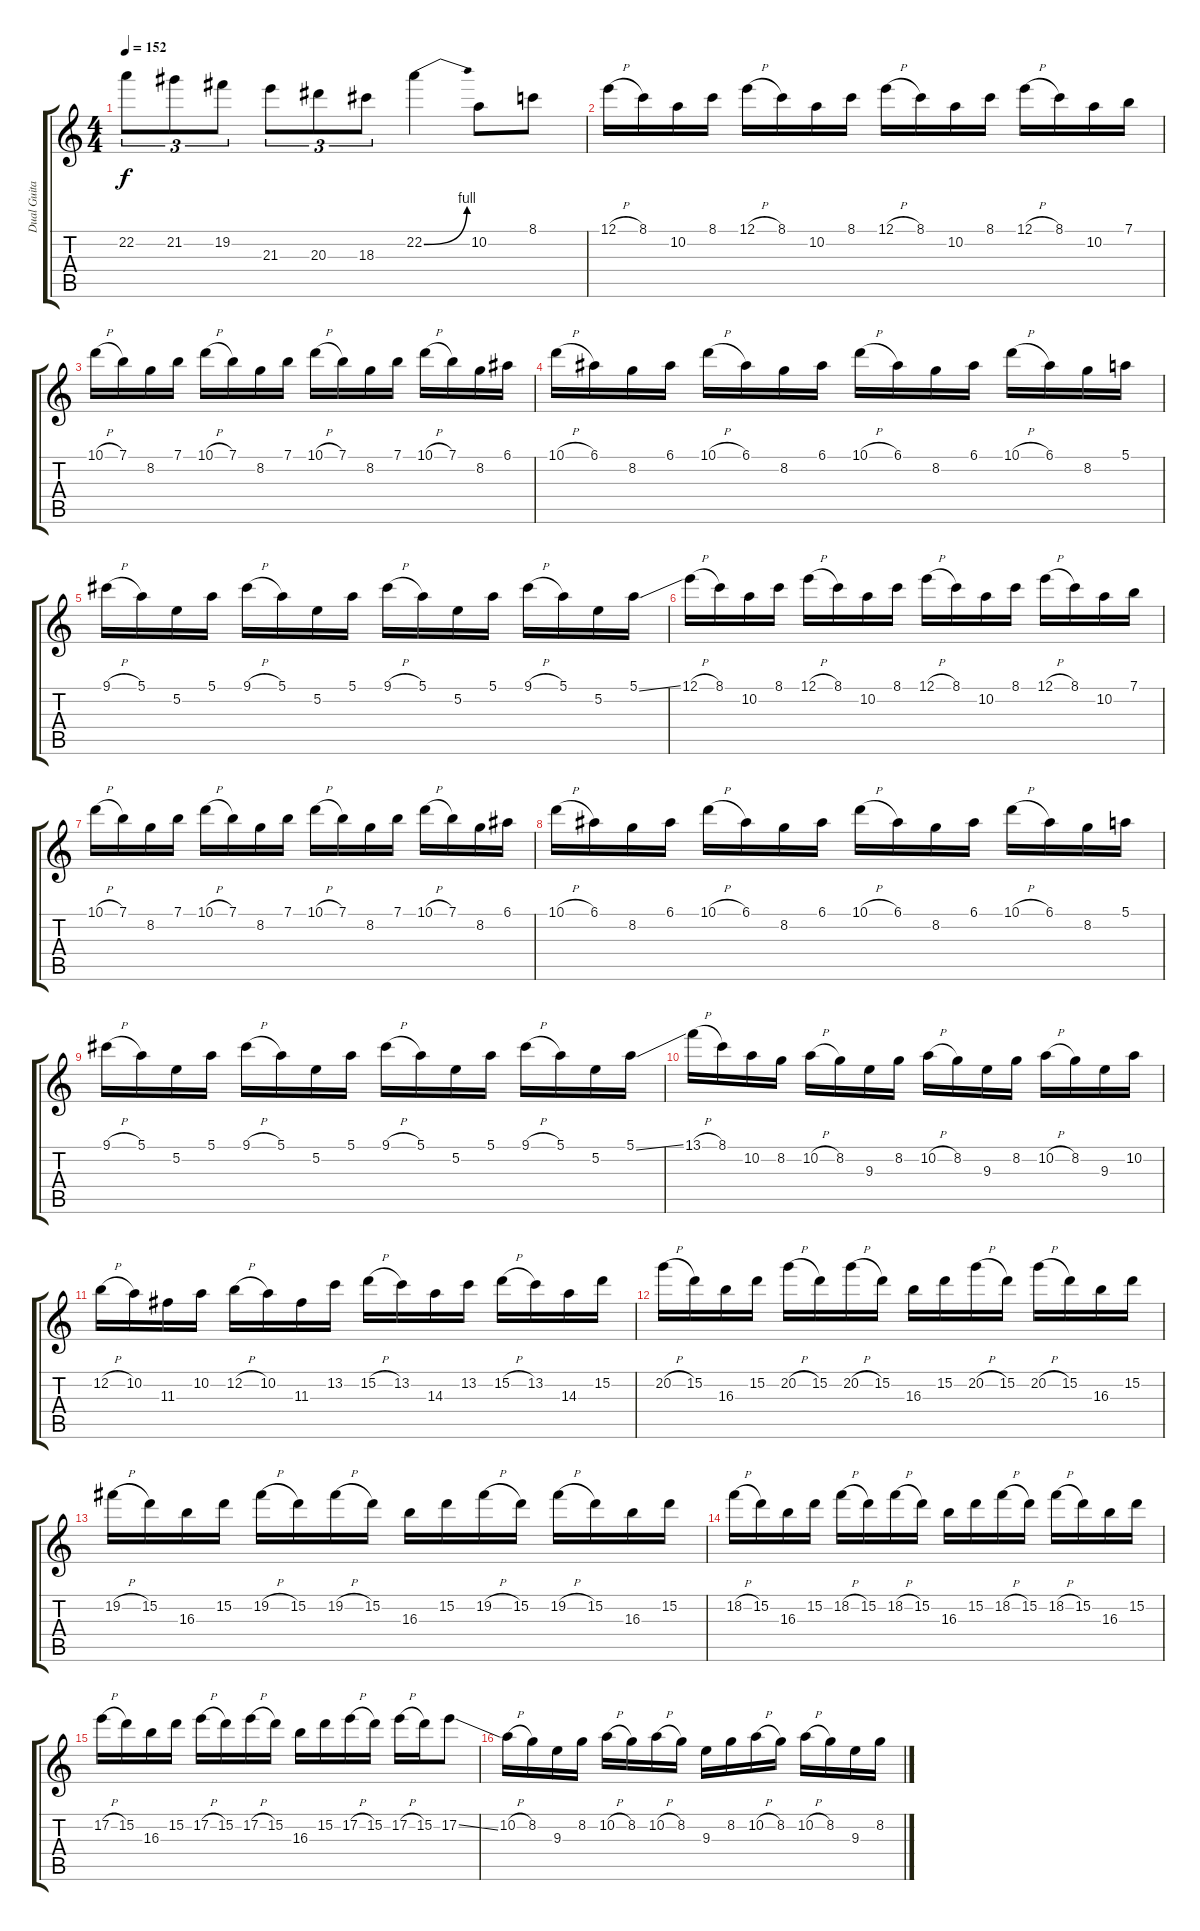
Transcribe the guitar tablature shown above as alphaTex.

\track ("Dual Guitar" "Dual Guita") {instrument distortionguitar}
\staff {score tabs}
\tuning (E4 B3 G3 D3 A2 E2) {hide}
\ts (4 4)
\tempo 152
\clef g2
\ks c
22.2.8{tu (3 2) dy f} 21.2.8{tu (3 2)} 19.2.8{tu (3 2)} 21.3.8{tu (3 2)} 20.3.8{tu (3 2)} 18.3.8{tu (3 2)} 22.2{be (bend 0 0 60 4)}.4 10.2.8 8.1.8 |
12.1{h}.16 8.1.16 10.2.16 8.1.16 12.1{h}.16 8.1.16 10.2.16 8.1.16 12.1{h}.16 8.1.16 10.2.16 8.1.16 12.1{h}.16 8.1.16 10.2.16 7.1.16 |
10.1{h}.16 7.1.16 8.2.16 7.1.16 10.1{h}.16 7.1.16 8.2.16 7.1.16 10.1{h}.16 7.1.16 8.2.16 7.1.16 10.1{h}.16 7.1.16 8.2.16 6.1.16 |
10.1{h}.16 6.1.16 8.2.16 6.1.16 10.1{h}.16 6.1.16 8.2.16 6.1.16 10.1{h}.16 6.1.16 8.2.16 6.1.16 10.1{h}.16 6.1.16 8.2.16 5.1.16 |
9.1{h}.16 5.1.16 5.2.16 5.1.16 9.1{h}.16 5.1.16 5.2.16 5.1.16 9.1{h}.16 5.1.16 5.2.16 5.1.16 9.1{h}.16 5.1.16 5.2.16 5.1{ss}.16 |
12.1{h}.16 8.1.16 10.2.16 8.1.16 12.1{h}.16 8.1.16 10.2.16 8.1.16 12.1{h}.16 8.1.16 10.2.16 8.1.16 12.1{h}.16 8.1.16 10.2.16 7.1.16 |
10.1{h}.16 7.1.16 8.2.16 7.1.16 10.1{h}.16 7.1.16 8.2.16 7.1.16 10.1{h}.16 7.1.16 8.2.16 7.1.16 10.1{h}.16 7.1.16 8.2.16 6.1.16 |
10.1{h}.16 6.1.16 8.2.16 6.1.16 10.1{h}.16 6.1.16 8.2.16 6.1.16 10.1{h}.16 6.1.16 8.2.16 6.1.16 10.1{h}.16 6.1.16 8.2.16 5.1.16 |
9.1{h}.16 5.1.16 5.2.16 5.1.16 9.1{h}.16 5.1.16 5.2.16 5.1.16 9.1{h}.16 5.1.16 5.2.16 5.1.16 9.1{h}.16 5.1.16 5.2.16 5.1{ss}.16 |
13.1{h}.16 8.1.16 10.2.16 8.2.16 10.2{h}.16 8.2.16 9.3.16 8.2.16 10.2{h}.16 8.2.16 9.3.16 8.2.16 10.2{h}.16 8.2.16 9.3.16 10.2.16 |
12.2{h}.16 10.2.16 11.3.16 10.2.16 12.2{h}.16 10.2.16 11.3.16 13.2.16 15.2{h}.16 13.2.16 14.3.16 13.2.16 15.2{h}.16 13.2.16 14.3.16 15.2.16 |
20.2{h}.16 15.2.16 16.3.16 15.2.16 20.2{h}.16 15.2.16 20.2{h}.16 15.2.16 16.3.16 15.2.16 20.2{h}.16 15.2.16 20.2{h}.16 15.2.16 16.3.16 15.2.16 |
19.2{h}.16 15.2.16 16.3.16 15.2.16 19.2{h}.16 15.2.16 19.2{h}.16 15.2.16 16.3.16 15.2.16 19.2{h}.16 15.2.16 19.2{h}.16 15.2.16 16.3.16 15.2.16 |
18.2{h}.16 15.2.16 16.3.16 15.2.16 18.2{h}.16 15.2.16 18.2{h}.16 15.2.16 16.3.16 15.2.16 18.2{h}.16 15.2.16 18.2{h}.16 15.2.16 16.3.16 15.2.16 |
17.2{h}.16 15.2.16 16.3.16 15.2.16 17.2{h}.16 15.2.16 17.2{h}.16 15.2.16 16.3.16 15.2.16 17.2{h}.16 15.2.16 17.2{h}.16 15.2.16 17.2{ss}.8 |
10.2{h}.16 8.2.16 9.3.16 8.2.16 10.2{h}.16 8.2.16 10.2{h}.16 8.2.16 9.3.16 8.2.16 10.2{h}.16 8.2.16 10.2{h}.16 8.2.16 9.3.16 8.2.16
